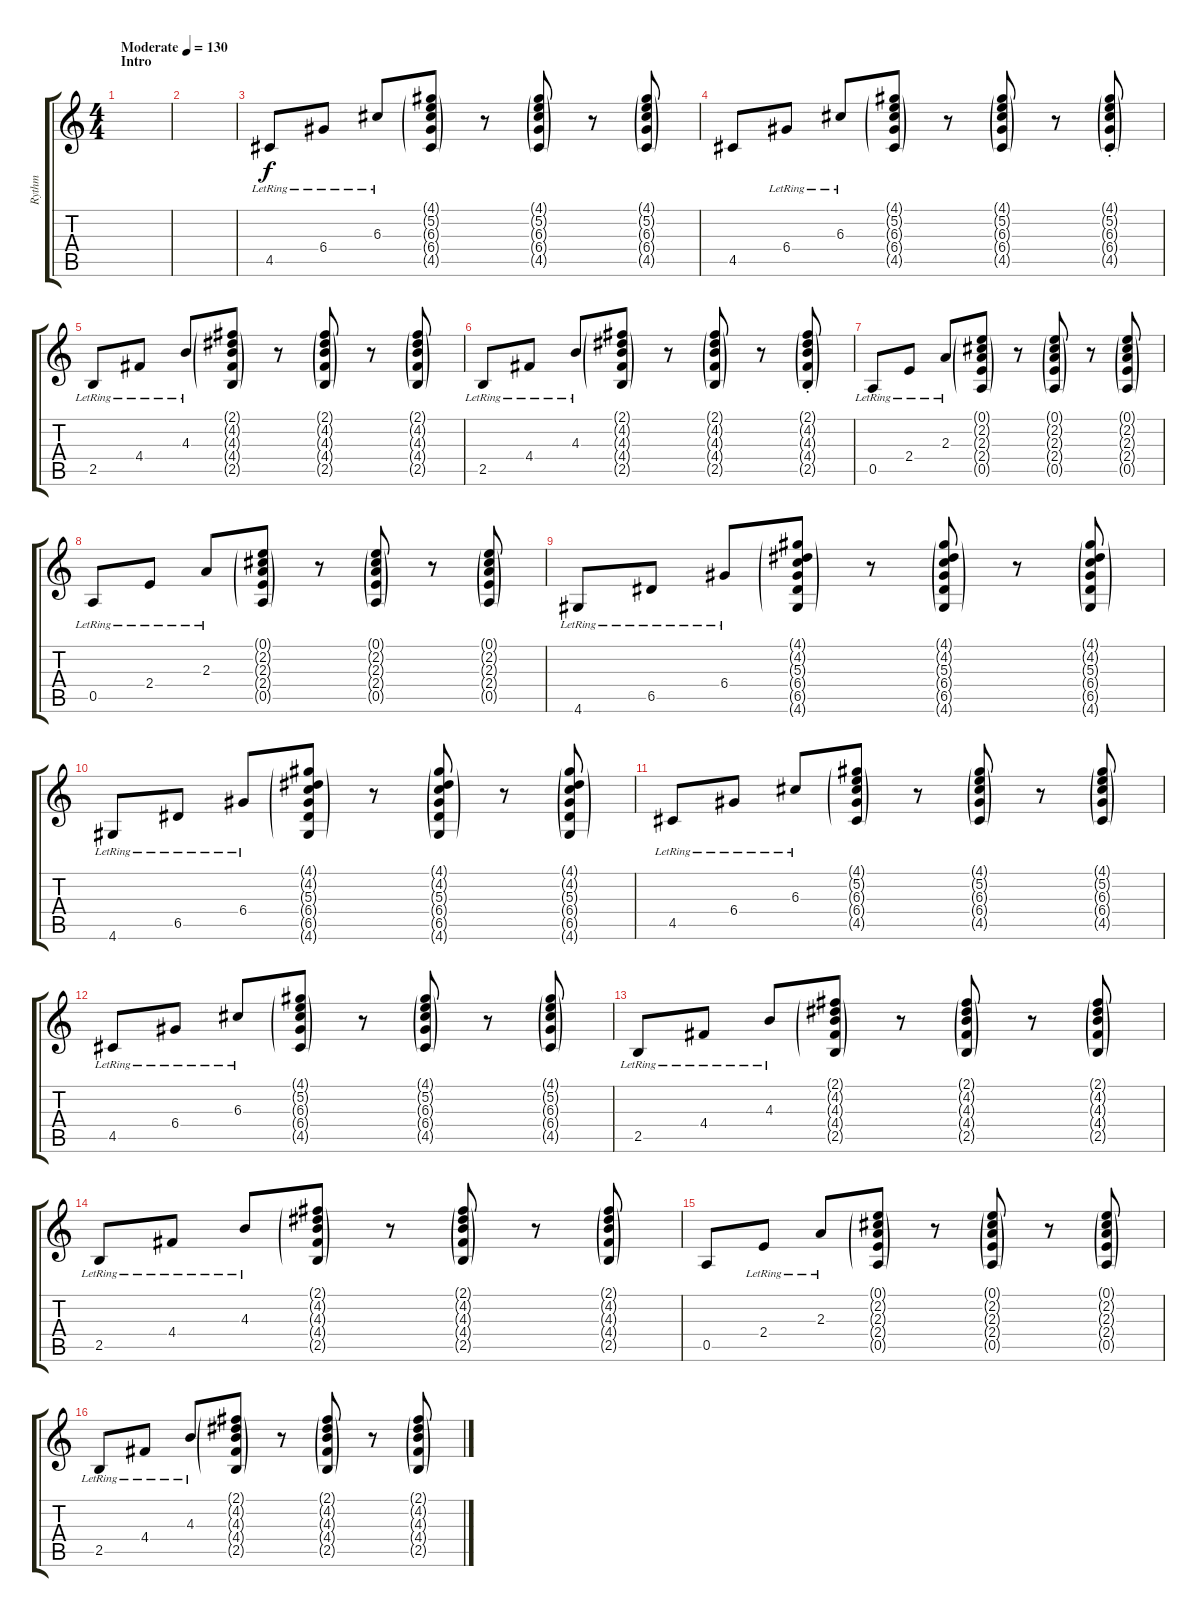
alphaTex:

\track ("Rythm" "Rythm") {instrument electricguitarclean}
\staff {score tabs}
\tuning (E4 B3 G3 D3 A2 E2) {hide}
\ts (4 4)
\section ("" "Intro")
\tempo (130 "Moderate")
\clef g2
\ks c
|
|
4.5{lr}.8 6.4{lr}.8 6.3{lr}.8 (4.1{g} 5.2{g} 6.3{g} 6.4{g} 4.5{g}).8 r.8 (4.1{g} 5.2{g} 6.3{g} 6.4{g} 4.5{g}).8 r.8 (4.1{g} 5.2{g} 6.3{g} 6.4{g} 4.5{g}).8 |
4.5.8 6.4{lr}.8 6.3{lr}.8 (4.1{g} 5.2{g} 6.3{g} 6.4{g} 4.5{g}).8 r.8 (4.1{g} 5.2{g} 6.3{g} 6.4{g} 4.5{g}).8 r.8 (4.1{g st} 5.2{g st} 6.3{g st} 6.4{g st} 4.5{g st}).8 |
2.5{lr}.8 4.4{lr}.8 4.3{lr}.8 (2.1{g} 4.2{g} 4.3{g} 4.4{g} 2.5{g}).8 r.8 (2.1{g} 4.2{g} 4.3{g} 4.4{g} 2.5{g}).8 r.8 (2.1{g} 4.2{g} 4.3{g} 4.4{g} 2.5{g}).8 |
2.5{lr}.8 4.4{lr}.8 4.3{lr}.8 (2.1{g} 4.2{g} 4.3{g} 4.4{g} 2.5{g}).8 r.8 (2.1{g} 4.2{g} 4.3{g} 4.4{g} 2.5{g}).8 r.8 (2.1{g st} 4.2{g st} 4.3{g st} 4.4{g st} 2.5{g st}).8 |
0.5{lr}.8 2.4{lr}.8 2.3{lr}.8 (0.1{g} 2.2{g} 2.3{g} 2.4{g} 0.5{g}).8 r.8 (0.1{g} 2.2{g} 2.3{g} 2.4{g} 0.5{g}).8 r.8 (0.1{g} 2.2{g} 2.3{g} 2.4{g} 0.5{g}).8 |
0.5{lr}.8 2.4{lr}.8 2.3{lr}.8 (0.1{g} 2.2{g} 2.3{g} 2.4{g} 0.5{g}).8 r.8 (0.1{g} 2.2{g} 2.3{g} 2.4{g} 0.5{g}).8 r.8 (0.1{g} 2.2{g} 2.3{g} 2.4{g} 0.5{g}).8 |
4.6{lr}.8 6.5{lr}.8 6.4{lr}.8 (4.1{g} 4.2{g} 5.3{g} 6.4{g} 6.5{g} 4.6{g}).8 r.8 (4.1{g} 4.2{g} 5.3{g} 6.4{g} 6.5{g} 4.6{g}).8 r.8 (4.1{g} 4.2{g} 5.3{g} 6.4{g} 6.5{g} 4.6{g}).8 |
4.6{lr}.8 6.5{lr}.8 6.4{lr}.8 (4.1{g} 4.2{g} 5.3{g} 6.4{g} 6.5{g} 4.6{g}).8 r.8 (4.1{g} 4.2{g} 5.3{g} 6.4{g} 6.5{g} 4.6{g}).8 r.8 (4.1{g} 4.2{g} 5.3{g} 6.4{g} 6.5{g} 4.6{g}).8 |
4.5{lr}.8 6.4{lr}.8 6.3{lr}.8 (4.1{g} 5.2{g} 6.3{g} 6.4{g} 4.5{g}).8 r.8 (4.1{g} 5.2{g} 6.3{g} 6.4{g} 4.5{g}).8 r.8 (4.1{g} 5.2{g} 6.3{g} 6.4{g} 4.5{g}).8 |
4.5{lr}.8 6.4{lr}.8 6.3{lr}.8 (4.1{g} 5.2{g} 6.3{g} 6.4{g} 4.5{g}).8 r.8 (4.1{g} 5.2{g} 6.3{g} 6.4{g} 4.5{g}).8 r.8 (4.1{g} 5.2{g} 6.3{g} 6.4{g} 4.5{g}).8 |
2.5{lr}.8 4.4{lr}.8 4.3{lr}.8 (2.1{g} 4.2{g} 4.3{g} 4.4{g} 2.5{g}).8 r.8 (2.1{g} 4.2{g} 4.3{g} 4.4{g} 2.5{g}).8 r.8 (2.1{g} 4.2{g} 4.3{g} 4.4{g} 2.5{g}).8 |
2.5{lr}.8 4.4{lr}.8 4.3{lr}.8 (2.1{g} 4.2{g} 4.3{g} 4.4{g} 2.5{g}).8 r.8 (2.1{g} 4.2{g} 4.3{g} 4.4{g} 2.5{g}).8 r.8 (2.1{g} 4.2{g} 4.3{g} 4.4{g} 2.5{g}).8 |
0.5.8 2.4{lr}.8 2.3{lr}.8 (0.1{g} 2.2{g} 2.3{g} 2.4{g} 0.5{g}).8 r.8 (0.1{g} 2.2{g} 2.3{g} 2.4{g} 0.5{g}).8 r.8 (0.1{g} 2.2{g} 2.3{g} 2.4{g} 0.5{g}).8 |
2.5{lr}.8 4.4{lr}.8 4.3{lr}.8 (2.1{g} 4.2{g} 4.3{g} 4.4{g} 2.5{g}).8 r.8 (2.1{g} 4.2{g} 4.3{g} 4.4{g} 2.5{g}).8 r.8 (2.1{g} 4.2{g} 4.3{g} 4.4{g} 2.5{g}).8
